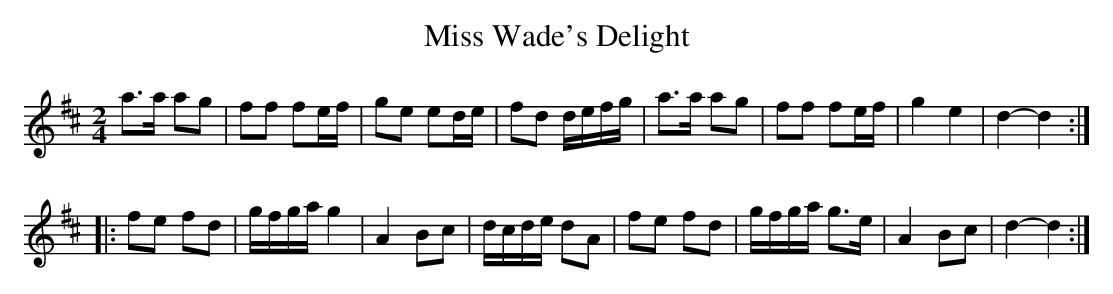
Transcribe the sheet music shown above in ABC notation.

X:1
T:Miss Wade's Delight
M:2/4
K:D
a3a a2g2| f2f2 f2ef| g2e2 e2de| f2d2 defg| \
a3a a2g2| f2f2 f2ef| g4 e4| d4-d4::
f2e2 f2d2| gfga g4| A4 B2c2| dcde d2A2| \
f2e2 f2d2| gfga g3e| A4 B2c2| d4-d4:|
